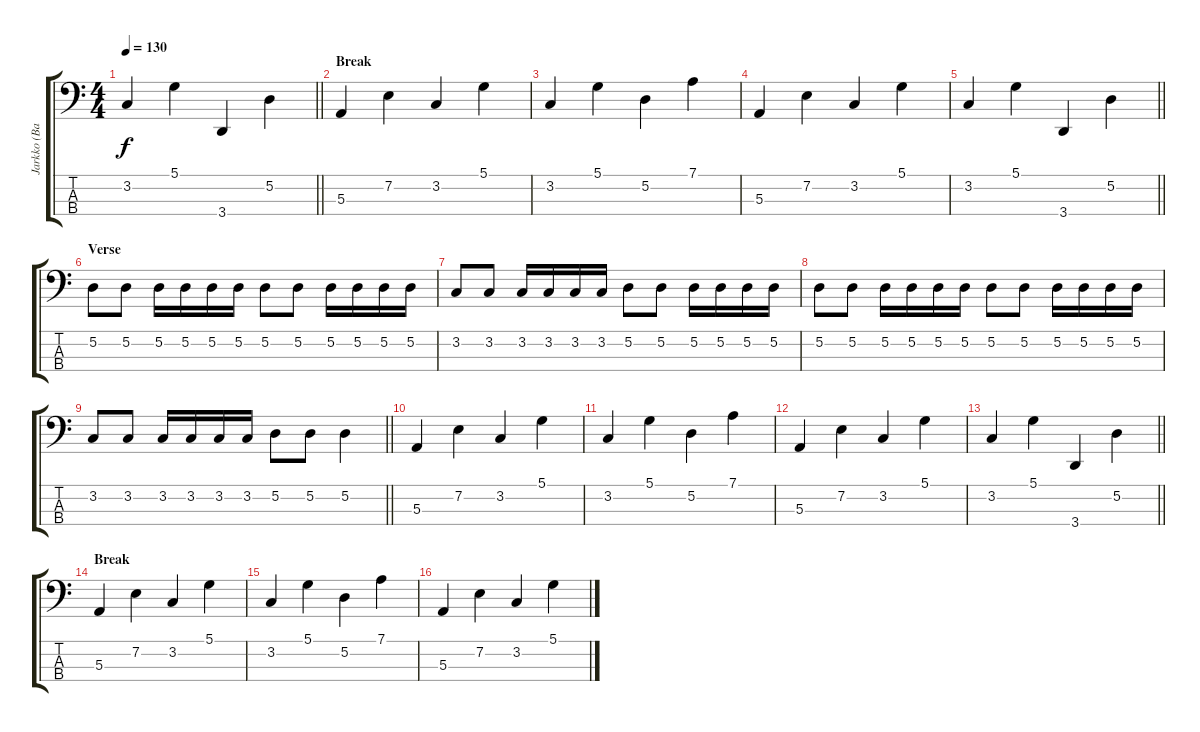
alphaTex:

\track ("Jarkko (Bass)" "Jarkko (Ba") {instrument electricbassfinger}
\staff {score tabs}
\tuning (D2 A1 E1 B0) {hide}
\ts (4 4)
\tempo 130
\clef f4
\barLineRight lightlight
\ks c
3.2.4{dy f} 5.1.4 3.4.4 5.2.4 |
\section ("" "Break")
5.3.4 7.2.4 3.2.4 5.1.4 |
3.2.4 5.1.4 5.2.4 7.1.4 |
5.3.4 7.2.4 3.2.4 5.1.4 |
\barLineRight lightlight
3.2.4 5.1.4 3.4.4 5.2.4 |
\section ("" "Verse")
5.2.8 5.2.8 5.2.16 5.2.16 5.2.16 5.2.16 5.2.8 5.2.8 5.2.16 5.2.16 5.2.16 5.2.16 |
3.2.8 3.2.8 3.2.16 3.2.16 3.2.16 3.2.16 5.2.8 5.2.8 5.2.16 5.2.16 5.2.16 5.2.16 |
5.2.8 5.2.8 5.2.16 5.2.16 5.2.16 5.2.16 5.2.8 5.2.8 5.2.16 5.2.16 5.2.16 5.2.16 |
\barLineRight lightlight
3.2.8 3.2.8 3.2.16 3.2.16 3.2.16 3.2.16 5.2.8 5.2.8 5.2.4 |
\section ("" "")
5.3.4 7.2.4 3.2.4 5.1.4 |
3.2.4 5.1.4 5.2.4 7.1.4 |
5.3.4 7.2.4 3.2.4 5.1.4 |
\barLineRight lightlight
3.2.4 5.1.4 3.4.4 5.2.4 |
\section ("" "Break")
5.3.4 7.2.4 3.2.4 5.1.4 |
3.2.4 5.1.4 5.2.4 7.1.4 |
5.3.4 7.2.4 3.2.4 5.1.4
